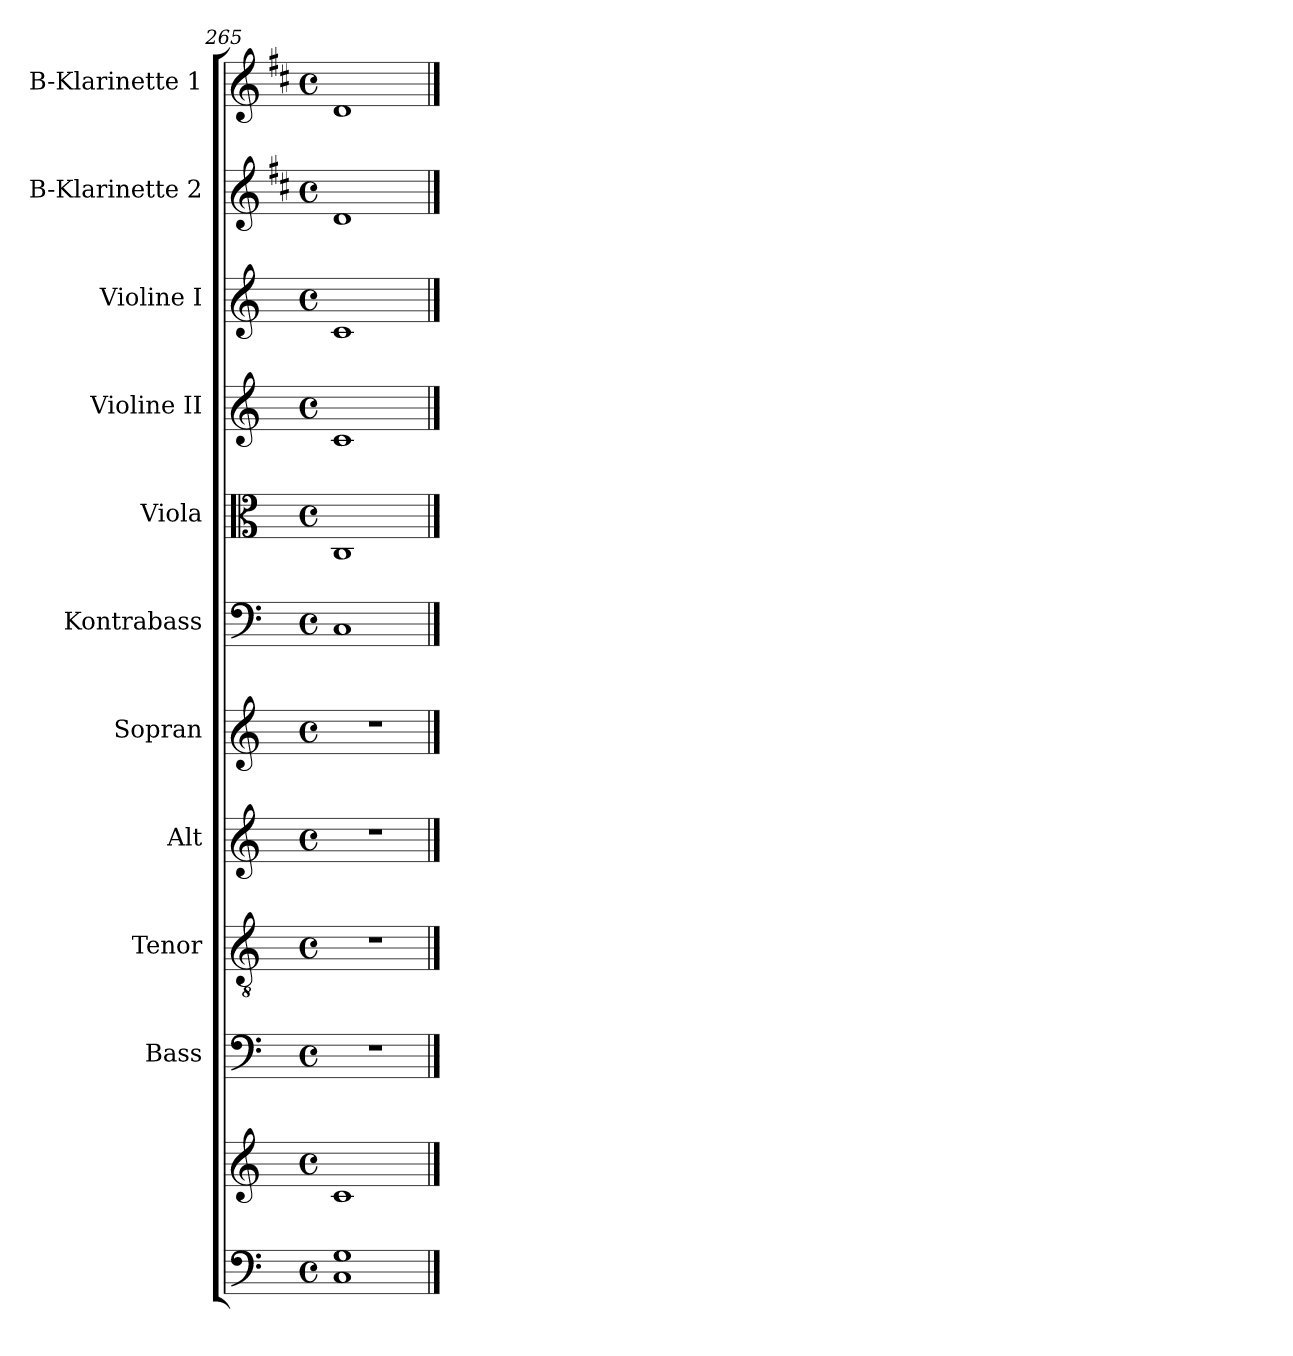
**kern	**kern	**kern	**kern	**kern	**kern	**kern	**kern	**kern	**kern	**kern	**kern
*part11	*part11	*part10	*part9	*part8	*part7	*part6	*part5	*part4	*part3	*part2	*part1
*staff12	*staff11	*staff10	*staff9	*staff8	*staff7	*staff6	*staff5	*staff4	*staff3	*staff2	*staff1
*	*	*I"Bass	*I"Tenor	*I"Alt	*I"Sopran	*I"Kontrabass	*I"Viola	*I"Violine II	*I"Violine I	*I"B-Klarinette 2	*I"B-Klarinette 1
*	*	*I'B.	*I'T.	*I'A.	*I'S.	*I'Kb.	*I'Vla.	*I'Vl. II	*I'Vl. I	*I'B Kl. 2	*I'B Kl. 1
*clefF4	*clefG2	*clefF4	*clefGv2	*clefG2	*clefG2	*clefF4	*clefC3	*clefG2	*clefG2	*clefG2	*clefG2
*	*	*	*	*	*	*ITrd7c12	*	*	*	*ITrd1c2	*ITrd1c2
*k[]	*k[]	*k[]	*k[]	*k[]	*k[]	*k[]	*k[]	*k[]	*k[]	*k[]	*k[]
*C:	*C:	*C:	*C:	*C:	*C:	*C:	*C:	*C:	*C:	*C:	*C:
*M4/4	*M4/4	*M4/4	*M4/4	*M4/4	*M4/4	*M4/4	*M4/4	*M4/4	*M4/4	*M4/4	*M4/4
*met(c)	*met(c)	*met(c)	*met(c)	*met(c)	*met(c)	*met(c)	*met(c)	*met(c)	*met(c)	*met(c)	*met(c)
=265	=265	=265	=265	=265	=265	=265	=265	=265	=265	=265	=265
1C 1G	1c	1r	1r	1r	1r	1CC	1C	1c	1c	1c	1c
==	==	==	==	==	==	==	==	==	==	==	==
*-	*-	*-	*-	*-	*-	*-	*-	*-	*-	*-	*-
